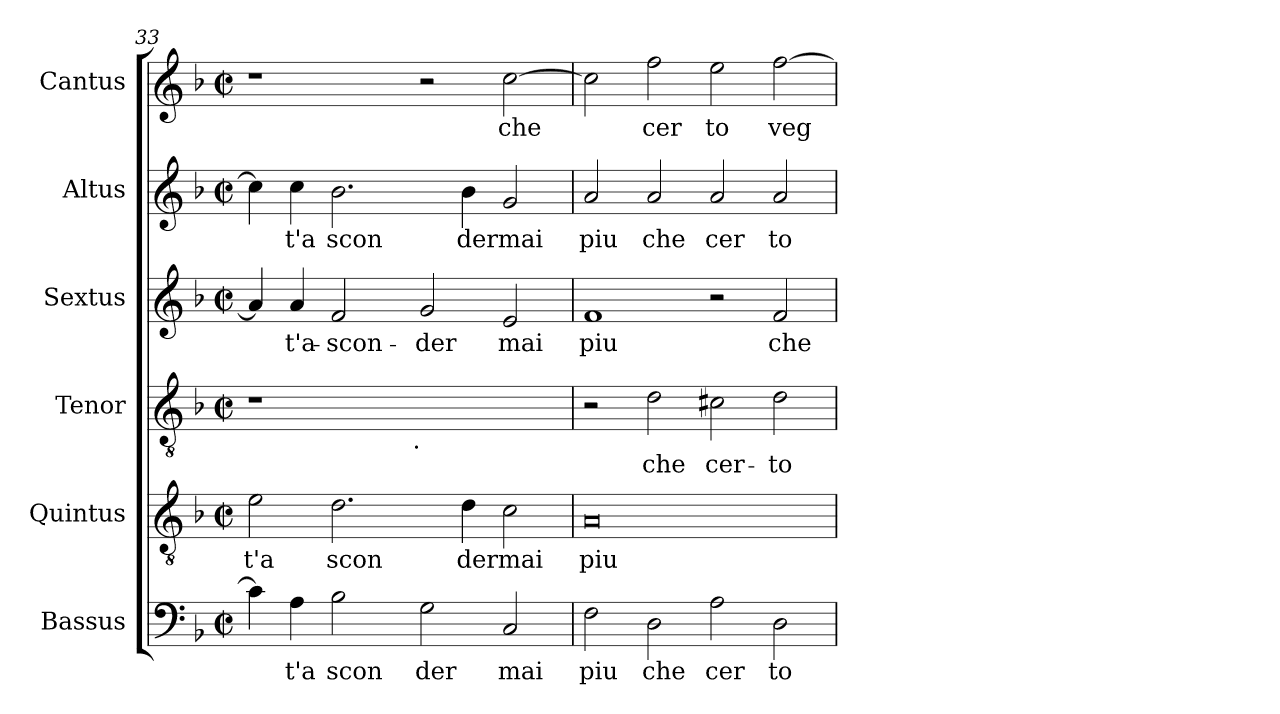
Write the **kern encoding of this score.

**kern	**text	**kern	**text	**kern	**text	**kern	**text	**kern	**text	**kern	**text
*part6	*part6	*part5	*part5	*part4	*part4	*part3	*part3	*part2	*part2	*part1	*part1
*staff6	*staff6	*staff5	*staff5	*staff4	*staff4	*staff3	*staff3	*staff2	*staff2	*staff1	*staff1
*I"Bassus	*	*I"Quintus	*	*I"Tenor	*	*I"Sextus	*	*I"Altus	*	*I"Cantus	*
*clefF4	*	*clefGv2	*	*clefGv2	*	*clefG2	*	*clefG2	*	*clefG2	*
*k[b-]	*	*k[b-]	*	*k[b-]	*	*k[b-]	*	*k[b-]	*	*k[b-]	*
*F:	*	*F:	*	*F:	*	*F:	*	*F:	*	*F:	*
*M2/2	*	*M2/2	*	*M2/2	*	*M2/2	*	*M2/2	*	*M2/2	*
*met(c|)	*	*met(c|)	*	*met(c|)	*	*met(c|)	*	*met(c|)	*	*met(c|)	*
=33	=33	=33	=33	=33	=33	=33	=33	=33	=33	=33	=33
!	!LO:LY:b:cj	!	!LO:LY:b:cj	!	!	!	!LO:LY:b:cj	!	!LO:LY:b:cj	!	!
*	*	*	*	*^	*	*	*	*	*	*	*
4c\]	.	2e\	t'a	1r	2ryy	.	4a/]	.	4cc\]	.	1r	.
!	!LO:LY:b:cj	!	!	!	!	!	!	!LO:LY:b:cj	!	!LO:LY:b:cj	!	!
4A\	t'a	.	.	.	.	.	4a/	t'a-	4cc\	t'a	.	.
!	!LO:LY:b:cj	!	!LO:LY:b:cj	!	!	!	!	!LO:LY:b:cj	!	!LO:LY:b:cj	!	!
2B-\	scon	2.d\	scon	.	4ryy	.	2f/	-scon-	2.b-\	scon	.	.
.	.	.	.	.	8...ryy	.	.	.	.	.	.	.
!	!	!	!	!	!LO:TX:b:t=.	!	!	!	!	!	!	!
.	.	.	.	.	1ryy	.	.	.	.	.	.	.
!	!LO:LY:b:cj	!	!	!	!	!	!	!LO:LY:b:cj	!	!	!	!
2G\	der	.	.	1ryy	.	.	2g/	-der	.	.	2r	.
!	!	!	!LO:LY:b:cj	!	!	!	!	!	!	!LO:LY:b:cj	!	!
.	.	4d\	der	.	.	.	.	.	4b-\	der	.	.
!	!LO:LY:b:cj	!	!LO:LY:b:cj	!	!	!	!	!LO:LY:b:cj	!	!LO:LY:b:cj	!	!LO:LY:b:cj
2C/	mai	2c\	mai	.	.	.	2e/	mai	2g/	mai	[>2cc\	che
.	.	.	.	.	64ryy	.	.	.	.	.	.	.
=34	=34	=34	=34	=34	=34	=34	=34	=34	=34	=34	=34	=34
!	!LO:LY:b:cj	!	!LO:LY:b:cj	!	!	!	!	!LO:LY:b:cj	!	!LO:LY:b:cj	!	!LO:LY:b:cj
*	*	*	*	*v	*v	*	*	*	*	*	*	*
2F\	piu	0A	piu	2r	.	1f	piu	2a/	piu	2cc\]	.
!	!LO:LY:b:cj	!	!	!	!LO:LY:b:cj	!	!	!	!LO:LY:b:cj	!	!LO:LY:b:cj
2D\	che	.	.	2d\	che	.	.	2a/	che	2ff\	cer
!	!LO:LY:b:cj	!	!	!	!LO:LY:b:cj	!	!	!	!LO:LY:b:cj	!	!LO:LY:b:cj
2A\	cer	.	.	2c#X\	cer-	2r	.	2a/	cer	2ee\	to
!	!LO:LY:b:cj	!	!	!	!LO:LY:b:cj	!	!LO:LY:b:cj	!	!LO:LY:b:cj	!	!LO:LY:b:cj
2D\	to	.	.	2d\	-to	2f/	che	2a/	to	[<2ff\	veg
=	=	=	=	=	=	=	=	=	=	=	=
*-	*-	*-	*-	*-	*-	*-	*-	*-	*-	*-	*-
